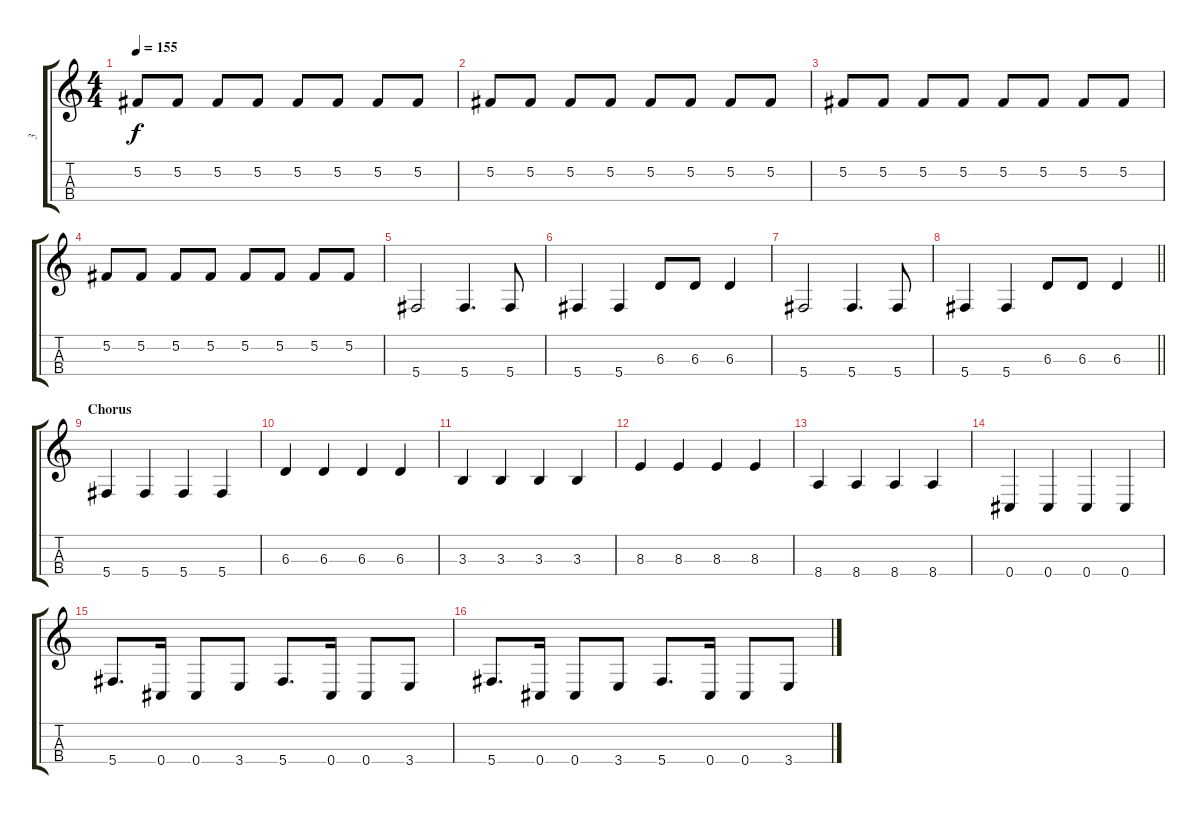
\track ("3" "3") {instrument electricbassfinger}
\staff {score tabs}
\tuning (Gb3 Db3 Ab2 Db2) {hide}
\ts (4 4)
\tempo 155
\clef g2
\ks c
5.2.8{dy f} 5.2.8 5.2.8 5.2.8 5.2.8 5.2.8 5.2.8 5.2.8 |
5.2.8 5.2.8 5.2.8 5.2.8 5.2.8 5.2.8 5.2.8 5.2.8 |
5.2.8 5.2.8 5.2.8 5.2.8 5.2.8 5.2.8 5.2.8 5.2.8 |
5.2.8 5.2.8 5.2.8 5.2.8 5.2.8 5.2.8 5.2.8 5.2.8 |
5.4.2 5.4.4{d} 5.4.8 |
5.4.4 5.4.4 6.3.8 6.3.8 6.3.4 |
5.4.2 5.4.4{d} 5.4.8 |
\barLineRight lightlight
5.4.4 5.4.4 6.3.8 6.3.8 6.3.4 |
\section ("" "Chorus")
5.4.4 5.4.4 5.4.4 5.4.4 |
6.3.4 6.3.4 6.3.4 6.3.4 |
3.3.4 3.3.4 3.3.4 3.3.4 |
8.3.4 8.3.4 8.3.4 8.3.4 |
8.4.4 8.4.4 8.4.4 8.4.4 |
0.4.4 0.4.4 0.4.4 0.4.4 |
5.4.8{d} 0.4.16 0.4.8 3.4.8 5.4.8{d} 0.4.16 0.4.8 3.4.8 |
5.4.8{d} 0.4.16 0.4.8 3.4.8 5.4.8{d} 0.4.16 0.4.8 3.4.8
